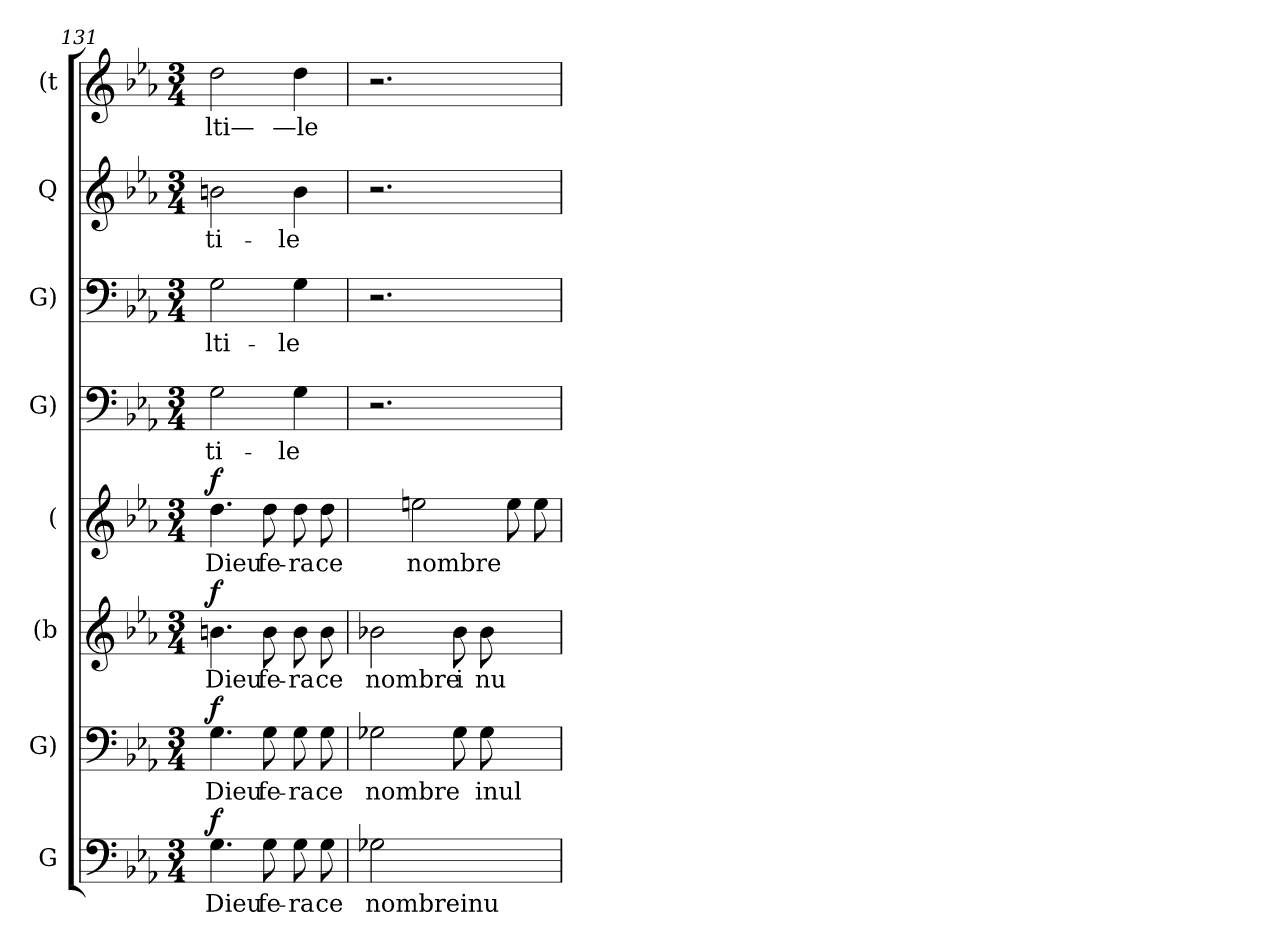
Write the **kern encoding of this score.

**kern	**text	**dynam	**kern	**text	**dynam	**kern	**text	**dynam	**kern	**text	**dynam	**kern	**text	**kern	**text	**kern	**text	**kern	**text
*part8	*part8	*part8	*part7	*part7	*part7	*part6	*part6	*part6	*part5	*part5	*part5	*part4	*part4	*part3	*part3	*part2	*part2	*part1	*part1
*staff8	*staff8	*staff8	*staff7	*staff7	*staff7	*staff6	*staff6	*staff6	*staff5	*staff5	*staff5	*staff4	*staff4	*staff3	*staff3	*staff2	*staff2	*staff1	*staff1
*I"G	*	*	*I"G)	*	*	*I"(b	*	*	*I"(	*	*	*I"G)	*	*I"G)	*	*I"Q	*	*I"(t	*
*clefF4	*	*	*clefF4	*	*	*clefG2	*	*	*clefG2	*	*	*clefF4	*	*clefF4	*	*clefG2	*	*clefG2	*
*k[b-e-a-]	*	*	*k[b-e-a-]	*	*	*k[b-e-a-]	*	*	*k[b-e-a-]	*	*	*k[b-e-a-]	*	*k[b-e-a-]	*	*k[b-e-a-]	*	*k[b-e-a-]	*
*M3/4	*	*	*M3/4	*	*	*M3/4	*	*	*M3/4	*	*	*M3/4	*	*M3/4	*	*M3/4	*	*M3/4	*
=131	=131	=131	=131	=131	=131	=131	=131	=131	=131	=131	=131	=131	=131	=131	=131	=131	=131	=131	=131
!	!	!LO:DY:a	!	!	!LO:DY:a	!	!	!LO:DY:a	!	!	!LO:DY:a	!	!	!	!	!	!	!	!
4.Gi\	Dieu	f	4.Gi\	Dieu	f	4.bni\	Dieu	f	4.ddi\	Dieu	f	2Gi\	ti-	2Gi\	lti-	2bni\	ti-	2ddi\	lti—
8Gi\	fe-	.	8Gi\	fe-	.	8bi\	fe-	.	8ddi\	fe-	.	.	.	.	.	.	.	.	.
8Gi\	ra	.	8Gi\	ra	.	8bi\	ra	.	8ddi\	ra	.	4Gi\	le	4Gi\	le	4bi\	le	4ddi\	—le
8Gi\	ce	.	8Gi\	ce	.	8bi\	ce	.	8ddi\	ce	.	.	.	.	.	.	.	.	.
=132	=132	=132	=132	=132	=132	=132	=132	=132	=132	=132	=132	=132	=132	=132	=132	=132	=132	=132	=132
2G-Xi\	nombreinu-	.	2G-Xi\	nombre	.	2b-Xi\	nombre	.	4ryy	.	.	2.r	.	2.r	.	2.r	.	2.r	.
.	.	.	.	.	.	.	.	.	2eeni\	nombre	.	.	.	.	.	.	.	.	.
4ryy	.	.	8G-i\	.	.	8b-i\	i	.	.	.	.	.	.	.	.	.	.	.	.
.	.	.	8G-i\	inul	.	8b-i\	nu	.	.	.	.	.	.	.	.	.	.	.	.
4ryy	.	.	4ryy	.	.	4ryy	.	.	8eej\	.	.	4ryy	.	4ryy	.	4ryy	.	4ryy	.
.	.	.	.	.	.	.	.	.	8eej\	.	.	.	.	.	.	.	.	.	.
=	=	=	=	=	=	=	=	=	=	=	=	=	=	=	=	=	=	=	=
*-	*-	*-	*-	*-	*-	*-	*-	*-	*-	*-	*-	*-	*-	*-	*-	*-	*-	*-	*-
